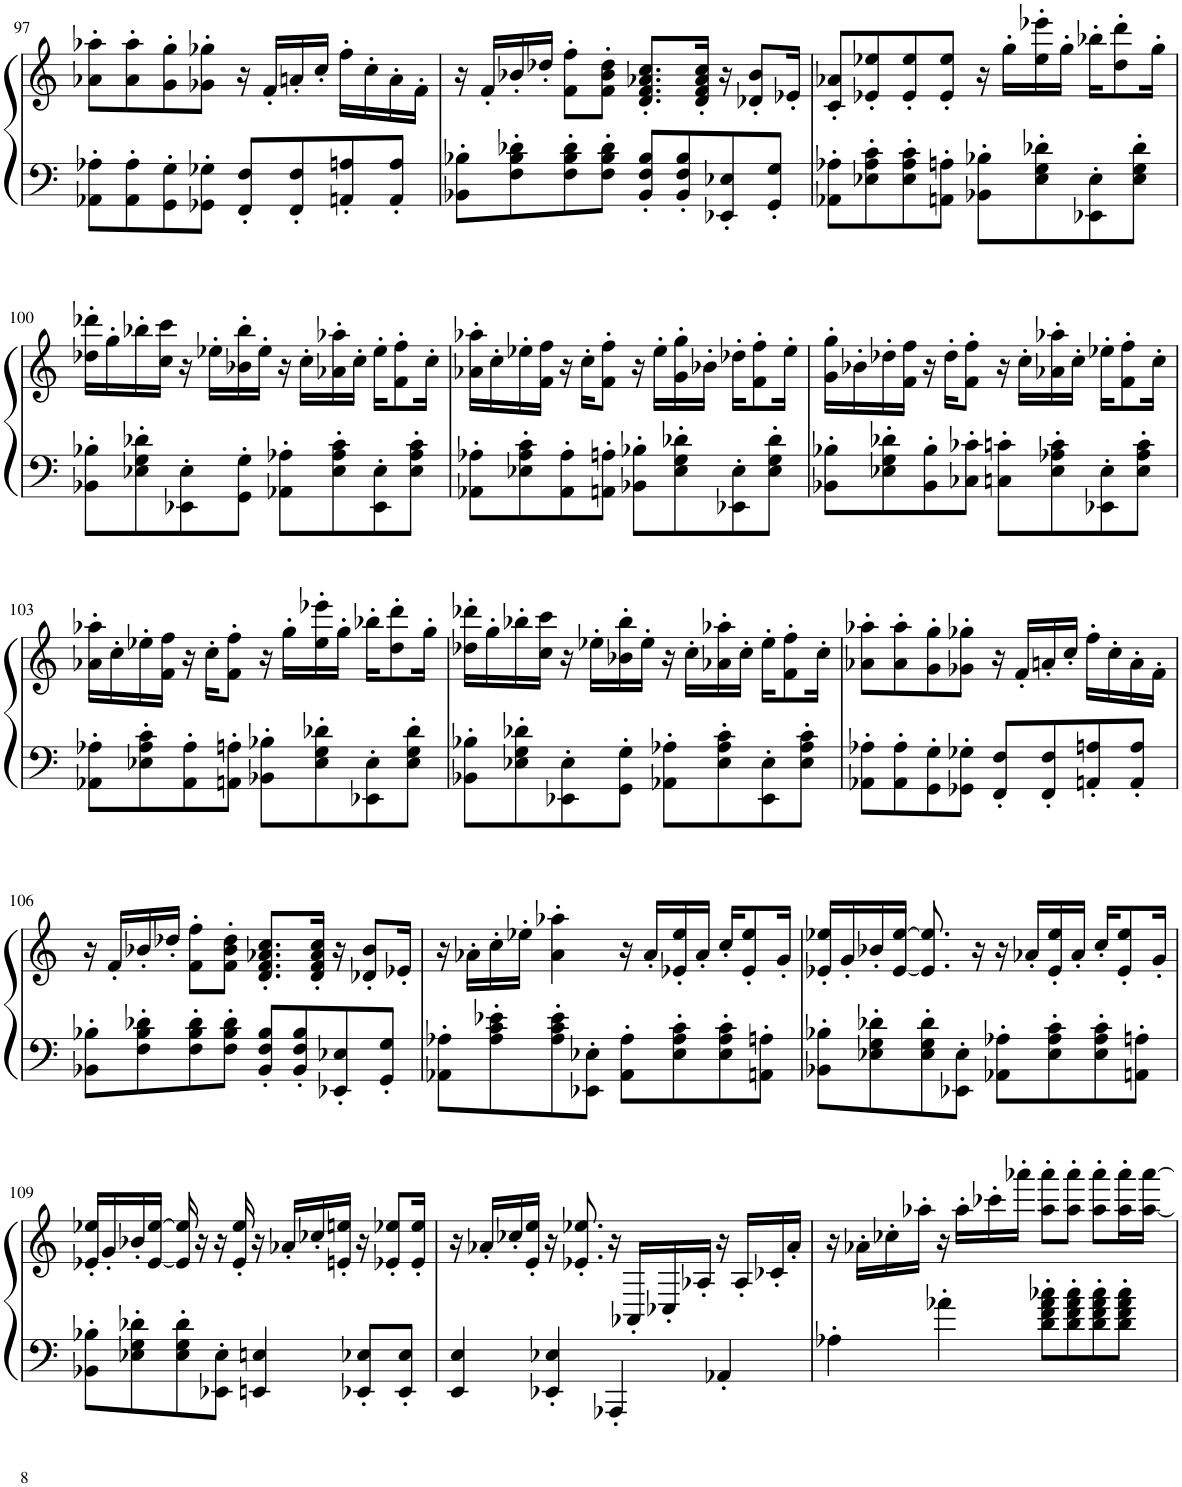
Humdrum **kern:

**kern	**kern
*part1	*part1
*staff2	*staff1
*I"Piano	*
*I'Pno.	*
!!LO:PB:g=z
*clefF4	*clefG2
*k[]	*k[]
*M4/4	*M4/4
=97	=97
8AA-X\' 8A-X\'L	8a-X\' 8aa-X\'L
8AA-\' 8A-\'	8a-\' 8aa-\'
8GG\' 8G\'	8g\' 8gg\'
8GG-X\' 8G-X\'J	8g-X\' 8gg-X\'J
8FF/' 8F/'L	16r
.	16f'/LL
8FF/' 8F/'	16an'/
.	16cc'/JJ
8AAn/' 8An/'	16ff'\LL
.	16cc'\
8AA/' 8A/'J	16a'\
.	16f'\JJ
=98	=98
8BB-X\' 8B-X\'L	16r
.	16f'/LL
8F\' 8B-\' 8d-X\'	16b-X'/
.	16dd-X'/JJ
8F\' 8B-\' 8d-\'	8f\' 8ff\'L
8F\' 8B-\' 8d-\'J	8f\' 8b-\' 8dd-\'J
8BB-/' 8F/' 8B-/'L	8.d/' 8.f/' 8.a-X/' 8.cc/'L
8BB-/' 8F/' 8B-/'	.
.	16d/' 16f/' 16a-/' 16cc/'Jk
8EE-X/' 8E-X/'	16r
.	8d-X/' 8b-/'L
8GG/' 8G/'J	.
.	16e-X'/Jk
=99	=99
8AA-X\' 8A-X\'L	8c/' 8a-X/'L
8E-X\' 8A-\' 8c\'	8e-X/' 8ee-X/'
8E-\' 8A-\' 8c\'	8e-/' 8ee-/'
8AAn\' 8An\'J	8e-/' 8ee-/'J
8BB-X\' 8B-X\'L	16r
.	16gg'\LL
8E-\' 8G\' 8d-X\'	16ee-\' 16eee-X\'
.	16gg'\JJ
8EE-X\' 8E-\'	16bb-X'\KL
.	8dd\' 8ddd\'
8E-\' 8G\' 8d-\'J	.
.	16gg'\Jk
!!LO:LB:g=z
=100	=100
8BB-X\' 8B-X\'L	16dd-X\' 16ddd-X\'LL
.	16gg'\
8E-X\' 8G\' 8d-X\'	16bb-X'\
.	16cc\ 16ccc\JJ
8EE-X\' 8E-\'	16r
.	16ee-X'\LL
8GG\' 8G\'J	16b-X\' 16bb-\'
.	16ee-'\JJ
8AA-X\' 8A-X\'L	16r
.	16cc'\LL
8E-\' 8A-\' 8c\'	16a-X\' 16aa-X\'
.	16cc'\JJ
8EE-\' 8E-\'	16ee-'\KL
.	8f\' 8ff\'
8E-\' 8A-\' 8c\'J	.
.	16cc'\Jk
=101	=101
8AA-X\' 8A-X\'L	16a-X\' 16aa-X\'LL
.	16cc'\
8E-X\' 8A-\' 8c\'	16ee-X'\
.	16f\ 16ff\JJ
8AA-\' 8A-\'	16r
.	16cc'\KL
8AAn\' 8An\'J	8f\' 8ff\'J
8BB-X\' 8B-X\'L	16r
.	16ee-'\LL
8E-\' 8G\' 8d-X\'	16g\' 16gg\'
.	16b-X'\JJ
8EE-X\' 8E-\'	16dd-X'\KL
.	8f\' 8ff\'
8E-\' 8G\' 8d-\'J	.
.	16ee-'\Jk
=102	=102
8BB-X\' 8B-X\'L	16g\' 16gg\'LL
.	16b-X'\
8E-X\' 8G\' 8d-X\'	16dd-X'\
.	16f\ 16ff\JJ
8BB-\' 8B-\'	16r
.	16dd-'\KL
8C-X\' 8c-X\'J	8f\' 8ff\'J
8Cn\' 8cn\'L	16r
.	16cc'\LL
8E-\' 8A-X\' 8c\'	16a-X\' 16aa-X\'
.	16cc'\JJ
8EE-X\' 8E-\'	16ee-X'\KL
.	8f\' 8ff\'
8E-\' 8A-\' 8c\'J	.
.	16cc'\Jk
!!LO:LB:g=z
=103	=103
8AA-X\' 8A-X\'L	16a-X\' 16aa-X\'LL
.	16cc'\
8E-X\' 8A-\' 8c\'	16ee-X'\
.	16f\ 16ff\JJ
8AA-\' 8A-\'	16r
.	16cc'\KL
8AAn\' 8An\'J	8f\' 8ff\'J
8BB-X\' 8B-X\'L	16r
.	16gg'\LL
8E-\' 8G\' 8d-X\'	16ee-\' 16eee-X\'
.	16gg'\JJ
8EE-X\' 8E-\'	16bb-X'\KL
.	8dd\' 8ddd\'
8E-\' 8G\' 8d-\'J	.
.	16gg'\Jk
=104	=104
8BB-X\' 8B-X\'L	16dd-X\' 16ddd-X\'LL
.	16gg'\
8E-X\' 8G\' 8d-X\'	16bb-X'\
.	16cc\ 16ccc\JJ
8EE-X\' 8E-\'	16r
.	16ee-X'\LL
8GG\' 8G\'J	16b-X\' 16bb-\'
.	16ee-'\JJ
8AA-X\' 8A-X\'L	16r
.	16cc'\LL
8E-\' 8A-\' 8c\'	16a-X\' 16aa-X\'
.	16cc'\JJ
8EE-\' 8E-\'	16ee-'\KL
.	8f\' 8ff\'
8E-\' 8A-\' 8c\'J	.
.	16cc'\Jk
=105	=105
8AA-X\' 8A-X\'L	8a-X\' 8aa-X\'L
8AA-\' 8A-\'	8a-\' 8aa-\'
8GG\' 8G\'	8g\' 8gg\'
8GG-X\' 8G-X\'J	8g-X\' 8gg-X\'J
8FF/' 8F/'L	16r
.	16f'/LL
8FF/' 8F/'	16an'/
.	16cc'/JJ
8AAn/' 8An/'	16ff'\LL
.	16cc'\
8AA/' 8A/'J	16a'\
.	16f'\JJ
!!LO:LB:g=z
=106	=106
8BB-X\' 8B-X\'L	16r
.	16f'/LL
8F\' 8B-\' 8d-X\'	16b-X'/
.	16dd-X'/JJ
8F\' 8B-\' 8d-\'	8f\' 8ff\'L
8F\' 8B-\' 8d-\'J	8f\' 8b-\' 8dd-\'J
8BB-/' 8F/' 8B-/'L	8.d/' 8.f/' 8.a-X/' 8.cc/'L
8BB-/' 8F/' 8B-/'	.
.	16d/' 16f/' 16a-/' 16cc/'Jk
8EE-X/' 8E-X/'	16r
.	8d-X/' 8b-/'L
8GG/' 8G/'J	.
.	16e-X'/Jk
=107	=107
8AA-X\' 8A-X\'L	16r
.	16a-X'\LL
8A-\' 8c\' 8e-X\'	16cc'\
.	16ee-X'\JJ
8A-\' 8c\' 8e-\'	4a-\' 4aa-X\'
8EE-X\' 8E-X\'J	.
8AA-\' 8A-\'L	16r
.	16a-'/LL
8E-\' 8A-\' 8c\'	16e-X/' 16ee-/'
.	16a-'/JJ
8E-\' 8A-\' 8c\'	16cc'/KL
.	8e-/' 8ee-/'
8AAn\' 8An\'J	.
.	16g'/Jk
=108	=108
8BB-X\' 8B-X\'L	16e-X/' 16ee-X/'LL
.	16g'/
8E-X\' 8G\' 8d-X\'	16b-X'/
.	[16e-/ [16ee-/JJ
8E-\' 8G\' 8d-\'	8.e-/] 8.ee-/]
8EE-X\' 8E-\'J	.
.	16r
8AA-X\' 8A-X\'L	16r
.	16a-X'/LL
8E-\' 8A-\' 8c\'	16e-/' 16ee-/'
.	16a-'/JJ
8E-\' 8A-\' 8c\'	16cc'/KL
.	8e-/' 8ee-/'
8AAn\' 8An\'J	.
.	16g'/Jk
!!LO:LB:g=z
=109	=109
8BB-X\' 8B-X\'L	16e-X/' 16ee-X/'LL
.	16g'/
8E-X\' 8G\' 8d-X\'	16b-X'/
.	[16e-/ [16ee-/JJ
8E-\' 8G\' 8d-\'	16e-/] 16ee-/]
.	16r
8EE-X\' 8E-\'J	16r
.	16e-/' 16ee-/'
4EEn/ 4En/	16r
.	16a-X'/LL
.	16cc-X'/
.	16en/' 16een/'JJ
8EE-X/' 8E-X/'L	16r
.	8e-X/' 8ee-X/'L
8EE-/' 8E-/'J	.
.	16e-/' 16ee-/'Jk
=110	=110
4EE/ 4E/	16r
.	16a-X'/LL
.	16cc-X'/
.	16e/' 16ee/'JJ
4EE-X/' 4E-X/'	16r
.	8.e-X/' 8.ee-X/'
4AAA-X'/	16r
.	16AA-X'/LL
.	16C-X'/
.	16A-X'/JJ
4AA-X'/	16r
.	16A-'/LL
.	16c-X'/
.	16a-'/JJ
=111	=111
4A-X'\	16r
.	16a-X'\LL
.	16cc-X'\
.	16aa-X'\JJ
4a-X'\	16r
.	16aa-'\LL
.	16ccc-X'\
.	16aaa-X'\JJ
8d\' 8f\' 8a-\' 8cc-X\'L	8aa-\' 8aaa-\'L
8d\' 8f\' 8a-\' 8cc-\'	8aa-\' 8aaa-\'J
8d\' 8f\' 8a-\' 8cc-\'	8aa-\' 8aaa-\'L
8d\' 8f\' 8a-\' 8cc-\'J	16aa-\' 16aaa-\'L
.	[16aa-\ [16aaa-\JJ
=	=
*-	*-
